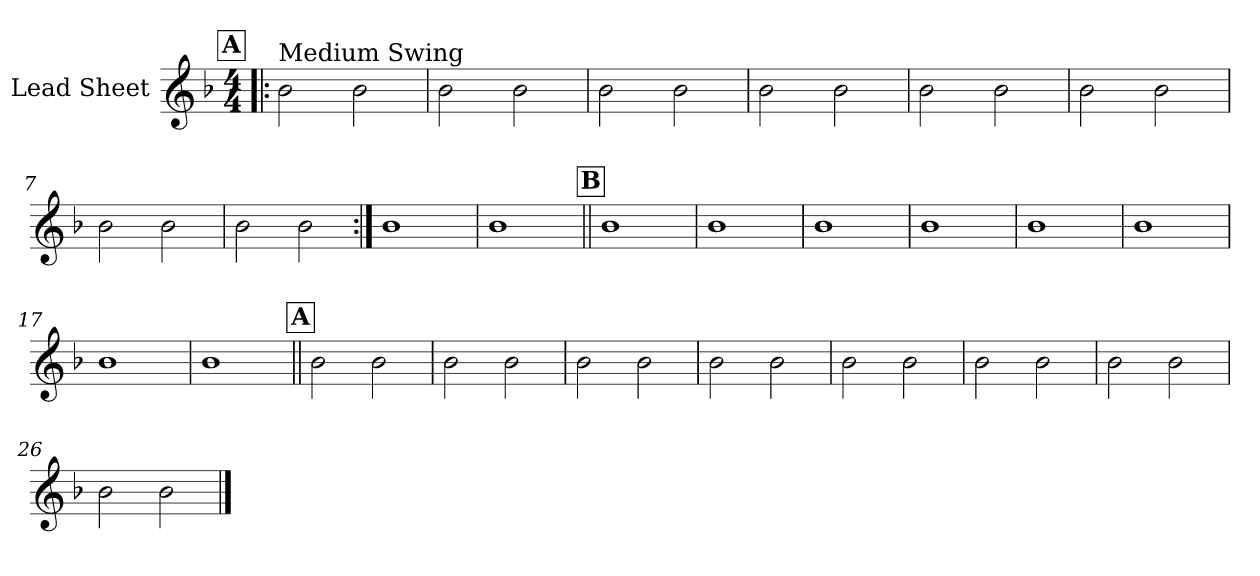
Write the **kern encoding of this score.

**kern
*part1
*staff1
*I"Lead Sheet
*clefG2
*k[b-]
*F:
*M4/4
!!LO:REH:place=s1:a:fs=14:t=A
=1!|:
!LO:TX:a:t=Medium Swing
2b-\
2b-\
=2
2b-\
2b-\
=3
2b-\
2b-\
=4
2b-\
2b-\
!!LO:LB:g=z
=5
2b-\
2b-\
=6
2b-\
2b-\
=7
2b-\
2b-\
=8
2b-\
2b-\
!!LO:LB:g=z
=9:|!
1b-
=10
1b-
!!LO:LB:g=z
!!LO:REH:place=s1:a:fs=14:t=B
=11||
1b-
=12
1b-
=13
1b-
=14
1b-
!!LO:LB:g=z
=15
1b-
=16
1b-
=17
1b-
=18
1b-
!!LO:LB:g=z
!!LO:REH:place=s1:a:fs=14:t=A
=19||
2b-\
2b-\
=20
2b-\
2b-\
=21
2b-\
2b-\
=22
2b-\
2b-\
!!LO:LB:g=z
=23
2b-\
2b-\
=24
2b-\
2b-\
=25
2b-\
2b-\
=26
2b-\
2b-\
==
*-
